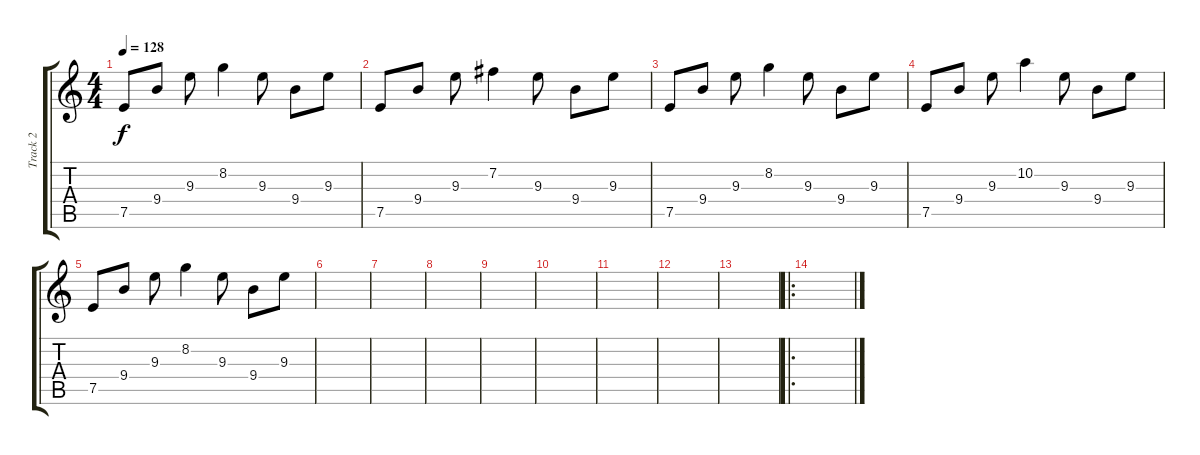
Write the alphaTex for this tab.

\track ("Track 2" "Track 2") {instrument acousticguitarsteel}
\staff {score tabs}
\tuning (E4 B3 G3 D3 A2 E2) {hide}
\ts (4 4)
\tempo 128
\clef g2
\ks c
7.5.8{dy f} 9.4.8 9.3.8 8.2.4 9.3.8 9.4.8 9.3.8 |
7.5.8 9.4.8 9.3.8 7.2.4 9.3.8 9.4.8 9.3.8 |
7.5.8 9.4.8 9.3.8 8.2.4 9.3.8 9.4.8 9.3.8 |
7.5.8 9.4.8 9.3.8 10.2.4 9.3.8 9.4.8 9.3.8 |
7.5.8 9.4.8 9.3.8 8.2.4 9.3.8 9.4.8 9.3.8 |
|
|
|
|
|
|
|
|
\ro
